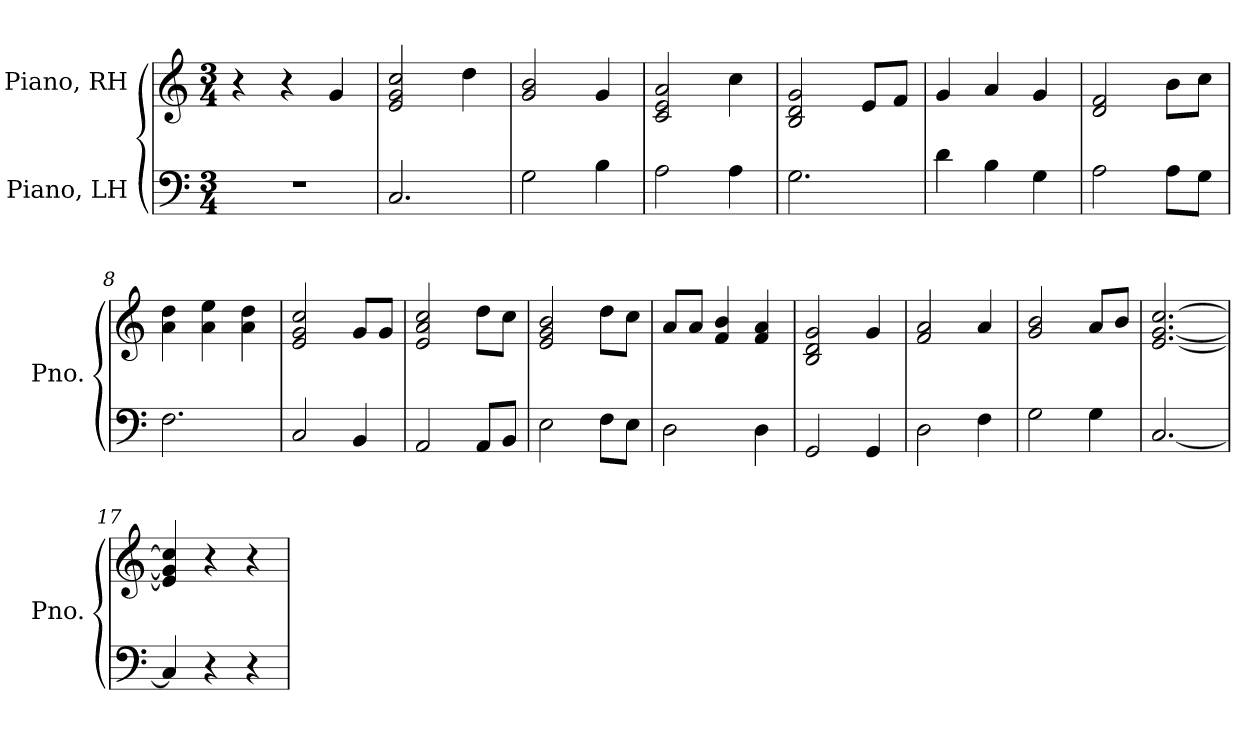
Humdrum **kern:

**kern	**kern
*part2	*part1
*staff2	*staff1
*I"Piano, LH	*I"Piano, RH
*I'Pno.	*I'Pno.
*clefF4	*clefG2
*k[]	*k[]
*M3/4	*M3/4
*MM100	*MM100
=1	=1
2.r	4r
.	4r
.	4g/
=2	=2
2.C/	2e/ 2g/ 2cc/
.	4dd\
=3	=3
2G\	2g/ 2b/
4B\	4g/
=4	=4
2A\	2c/ 2e/ 2a/
4A\	4cc\
=5	=5
2.G\	2B/ 2d/ 2g/
.	8e/L
.	8f/J
=6	=6
4d\	4g/
4B\	4a/
4G\	4g/
=7	=7
2A\	2d/ 2f/
8A\L	8b\L
8G\J	8cc\J
=8	=8
2.F\	4a\ 4dd\
.	4a\ 4ee\
.	4a\ 4dd\
=9	=9
2C/	2e/ 2g/ 2cc/
4BB/	8g/L
.	8g/J
=10	=10
2AA/	2e/ 2a/ 2cc/
8AA/L	8dd\L
8BB/J	8cc\J
!!LO:LB:g=z
=11	=11
2E\	2e/ 2g/ 2b/
8F\L	8dd\L
8E\J	8cc\J
=12	=12
2D\	8a/L
.	8a/J
.	4f/ 4b/
4D\	4f/ 4a/
=13	=13
2GG/	2B/ 2d/ 2g/
4GG/	4g/
=14	=14
2D\	2f/ 2a/
4F\	4a/
=15	=15
2G\	2g/ 2b/
4G\	8a/L
.	8b/J
=16	=16
[2.C/	[2.e/ [2.g/ [2.cc/
=17	=17
4C/]	4e/] 4g/] 4cc/]
4r	4r
4r	4r
=	=
*-	*-
